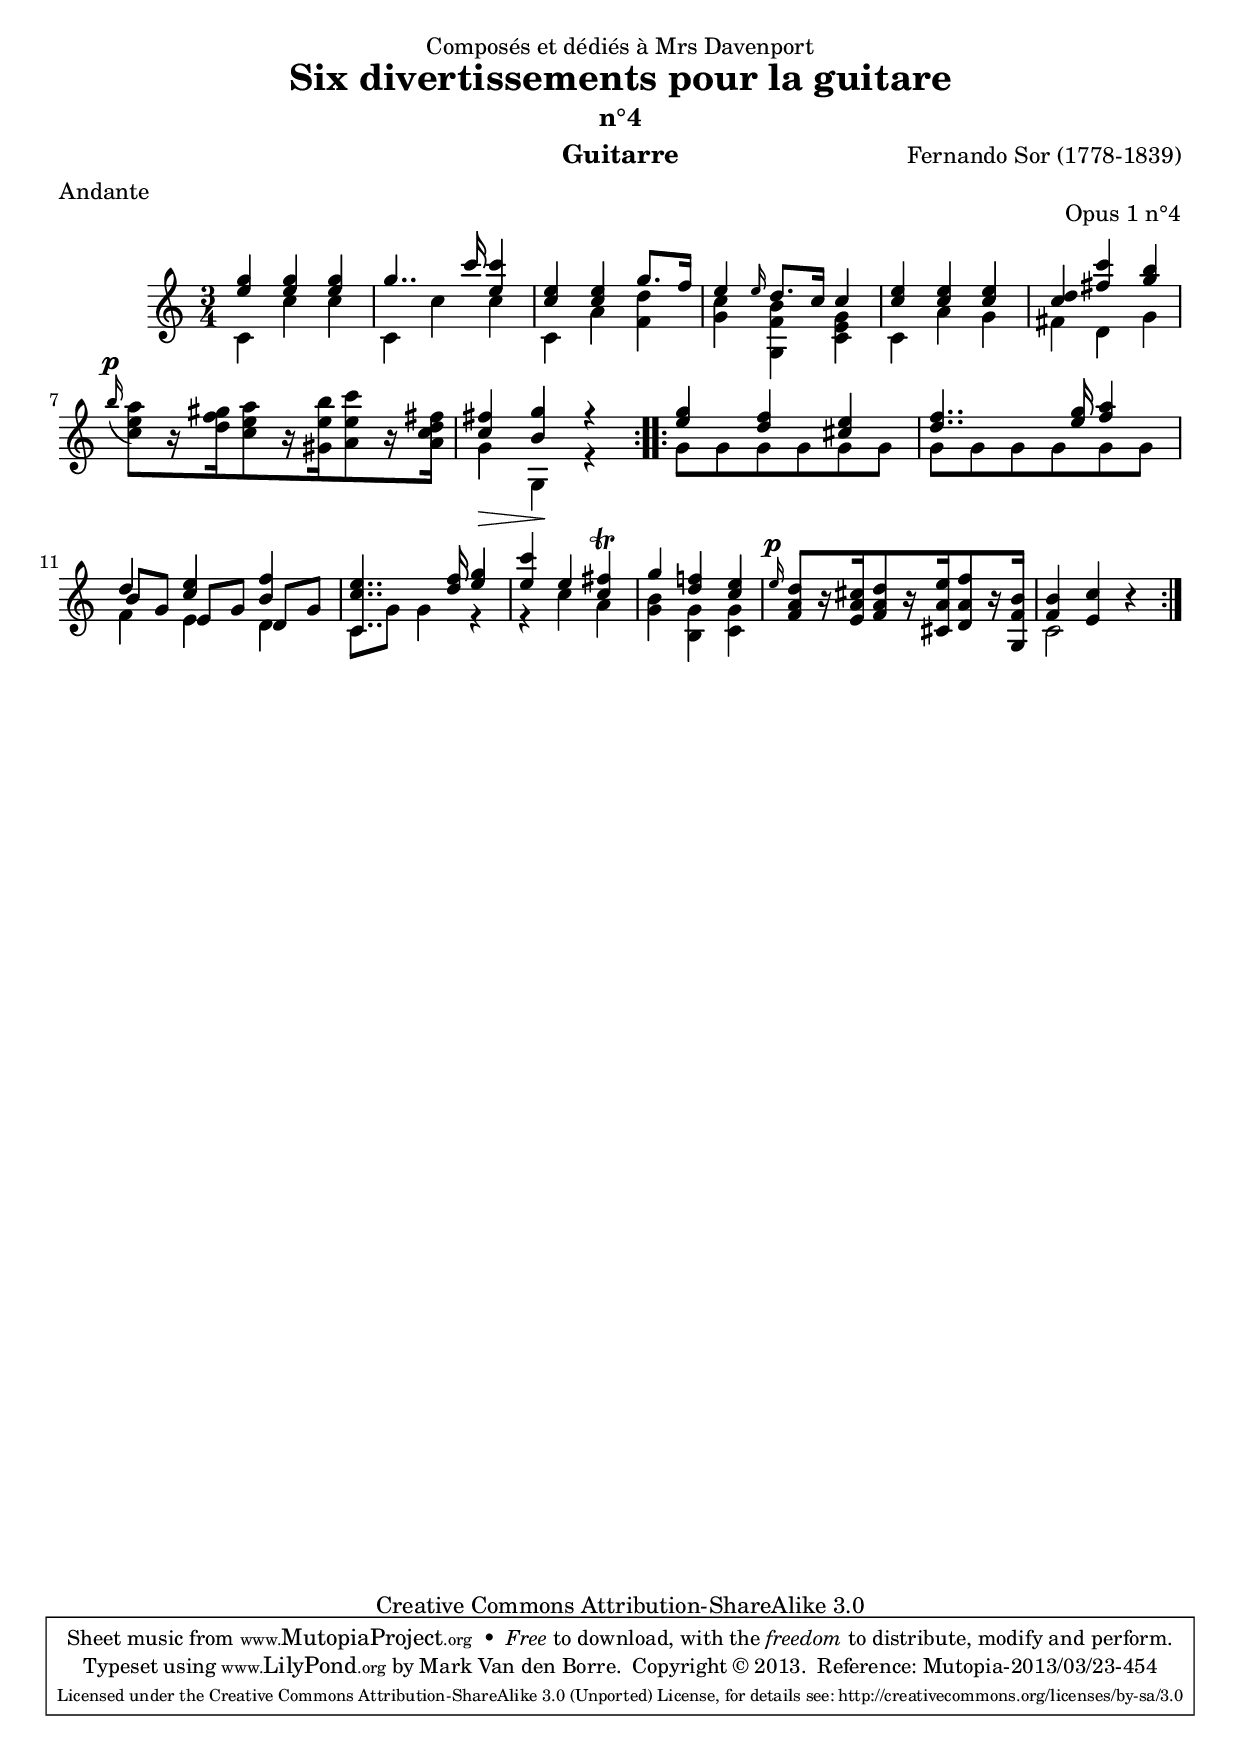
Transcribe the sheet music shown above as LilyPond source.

\version "2.16.1"
\header {
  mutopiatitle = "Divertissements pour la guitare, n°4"
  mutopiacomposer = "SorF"
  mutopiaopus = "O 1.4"
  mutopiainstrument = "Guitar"
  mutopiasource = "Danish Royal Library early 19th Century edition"
  date = "1820s"
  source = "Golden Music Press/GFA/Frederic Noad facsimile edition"
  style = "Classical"
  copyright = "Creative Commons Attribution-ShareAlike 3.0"
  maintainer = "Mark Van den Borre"
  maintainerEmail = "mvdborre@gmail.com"
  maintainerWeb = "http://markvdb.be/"
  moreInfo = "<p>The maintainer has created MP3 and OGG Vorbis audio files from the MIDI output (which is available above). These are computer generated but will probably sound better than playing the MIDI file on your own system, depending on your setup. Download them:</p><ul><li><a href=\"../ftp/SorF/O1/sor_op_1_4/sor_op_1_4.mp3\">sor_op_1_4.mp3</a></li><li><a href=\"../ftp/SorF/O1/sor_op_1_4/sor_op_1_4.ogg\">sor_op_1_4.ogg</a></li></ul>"
  filename = "sor_op1_4.ly"
  dedication = "Composés et dédiés à Mrs Davenport"
  title = "Six divertissements pour la guitare"
  subtitle = "n°4"
  opus = "Opus 1 n°4"
  instrument = "Guitarre"
  meter = "Andante"
  composer = "Fernando Sor (1778-1839)"
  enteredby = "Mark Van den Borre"

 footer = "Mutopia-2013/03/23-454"
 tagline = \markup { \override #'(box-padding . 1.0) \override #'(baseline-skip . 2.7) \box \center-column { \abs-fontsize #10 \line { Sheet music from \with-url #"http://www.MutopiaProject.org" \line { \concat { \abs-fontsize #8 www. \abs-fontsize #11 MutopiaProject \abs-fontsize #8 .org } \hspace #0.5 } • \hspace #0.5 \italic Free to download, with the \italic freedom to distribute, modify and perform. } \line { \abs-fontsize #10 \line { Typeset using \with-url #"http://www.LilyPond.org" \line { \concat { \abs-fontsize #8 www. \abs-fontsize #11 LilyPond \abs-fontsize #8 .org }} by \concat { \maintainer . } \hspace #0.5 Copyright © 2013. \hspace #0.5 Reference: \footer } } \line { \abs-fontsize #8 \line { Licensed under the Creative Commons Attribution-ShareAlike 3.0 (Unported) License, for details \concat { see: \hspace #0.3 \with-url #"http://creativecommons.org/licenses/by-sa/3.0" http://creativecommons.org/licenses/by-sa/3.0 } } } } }
}

upperVoice =  \relative c''' {
 \repeat volta 2 {
  \voiceOne
  <g e>4 <g e> <g e>|					%1
  g4.. c16 <c e,>4|					%2
  <e, c> <e c> g8. f16					%3
  e4 \grace e16 d8. c16 c4|				%4
  <e c> <e c> <e c>|					%5
  <d c> <c' fis,> <b g>|				%6
  \oneVoice
  \appoggiatura b16^\p <a e c>8[ r16 <gis f d> <a e c>8 r16 <b e, gis,> <c e, a,>8 r16 <fis, c a d>]|	%7 facsimile says <fis, c a e>
  \voiceOne
  <fis c>4 <g b,> r|					%8
 }
 \repeat volta 2 {
  <g e> <f d> <e cis>|					%9
  <f d>4.. <g e>16 <a f>4|				%10
  d, <e c> <f b,>|					%11
  <e c c,>4.. <f d>16 <g e>4|				%12
  <c e,> e, <fis c>\trill|				%13
  g <f! d> <e c>|					%14
  \oneVoice
  \grace e16^\p <d a f>8[ r16 <cis a e> <d a f>8 r16 <e a, cis,> <f a, d,>8 r16 <b, f g,>]|%15
  <b f>4 <c e,> r|					%16
 }
}

middleVoice =  \relative c'' {
 \voiceThree
 \repeat volta 2 {
  s2.|s|s|s|s|s|s|s|
 }
 \repeat volta 2 {
  s2.|							%9
  s2.|							%10
  b8[ g] e[ g] d[ g]|					%11
  s2.|							%12
  s2.|							%13
  s2.|							%14
  s2.|							%15
  s2.|							%16
 }
}
lowerVoice =  \relative c' {
 \repeat volta 2 {
  \voiceTwo
  c4 c' c|						%1
  c, c' c|						%2
  c, a' <d f,>|						%3
  <c g> <b f g,> <g e c>|				%4
  c, a' g|						%5
  fis d g|						%6
  s2.|							%7
  g4\> g,\! r|
 }
 \repeat volta 2 {
  g'8[ g g g g g]|
  g[ g g g g g]|
  f4 e d|
  c8 g' g4 r|
  r c a|
  <b g> <g b,> <g c,>|
  s2.|
  c,2 s4 |
 }
}
\score {
 \context Staff <<
  \time 3/4
  \override Staff.NoteCollision #'merge-differently-dotted = ##t
  \override Staff.NoteCollision #'merge-differently-headed = ##t
  \context Voice = "one" \upperVoice
  \context Voice = "two" \middleVoice
  \context Voice = "three" \lowerVoice
  >>
  \layout{}
  \midi{}
}
